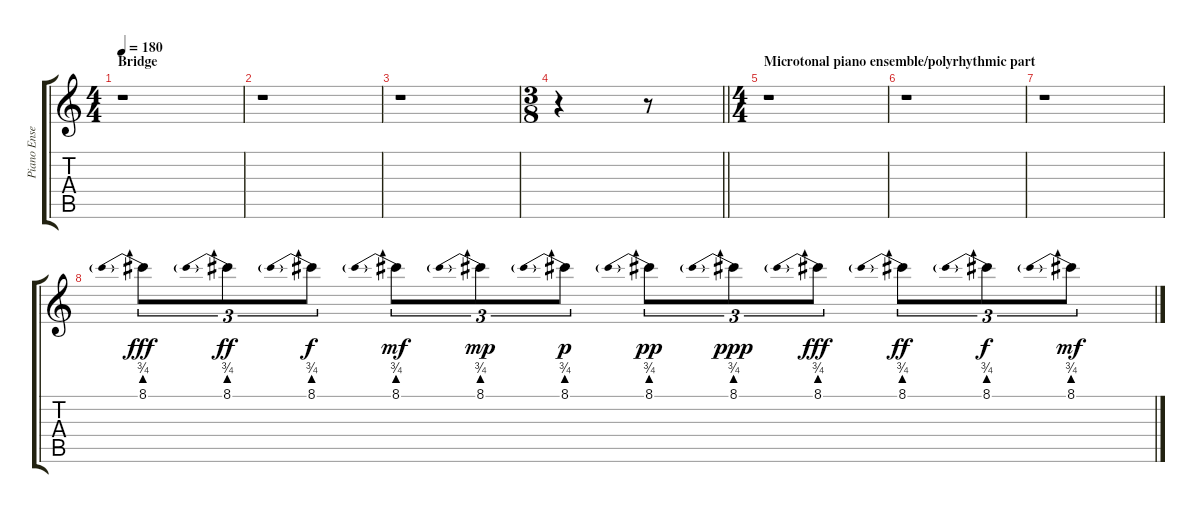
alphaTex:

\track ("Piano Ensemble" "Piano Ense") {instrument acousticgrandpiano}
\staff {score tabs}
\tuning (E5 B4 G4 D4 A3 E3) {hide}
\ts (4 4)
\section ("" "Bridge")
\tempo 180
\clef g2
\ks c
r.1{dy fff} |
r.1 |
r.1 |
\ts (3 8)
\barLineRight lightlight
r.4 r.8 |
\ts (4 4)
\section ("" "Microtonal piano ensemble/polyrhythmic part")
r.1 |
r.1 |
r.1 |
8.1{be (prebend 0 3 60 3)}.8{tu (3 2)} 8.1{be (prebend 0 3 60 3)}.8{tu (3 2) dy ff} 8.1{be (prebend 0 3 60 3)}.8{tu (3 2) dy f} 8.1{be (prebend 0 3 60 3)}.8{tu (3 2) dy mf} 8.1{be (prebend 0 3 60 3)}.8{tu (3 2) dy mp} 8.1{be (prebend 0 3 60 3)}.8{tu (3 2) dy p} 8.1{be (prebend 0 3 60 3)}.8{tu (3 2) dy pp} 8.1{be (prebend 0 3 60 3)}.8{tu (3 2) dy ppp} 8.1{be (prebend 0 3 60 3)}.8{tu (3 2) dy fff} 8.1{be (prebend 0 3 60 3)}.8{tu (3 2) dy ff} 8.1{be (prebend 0 3 60 3)}.8{tu (3 2) dy f} 8.1{be (prebend 0 3 60 3)}.8{tu (3 2) dy mf}
